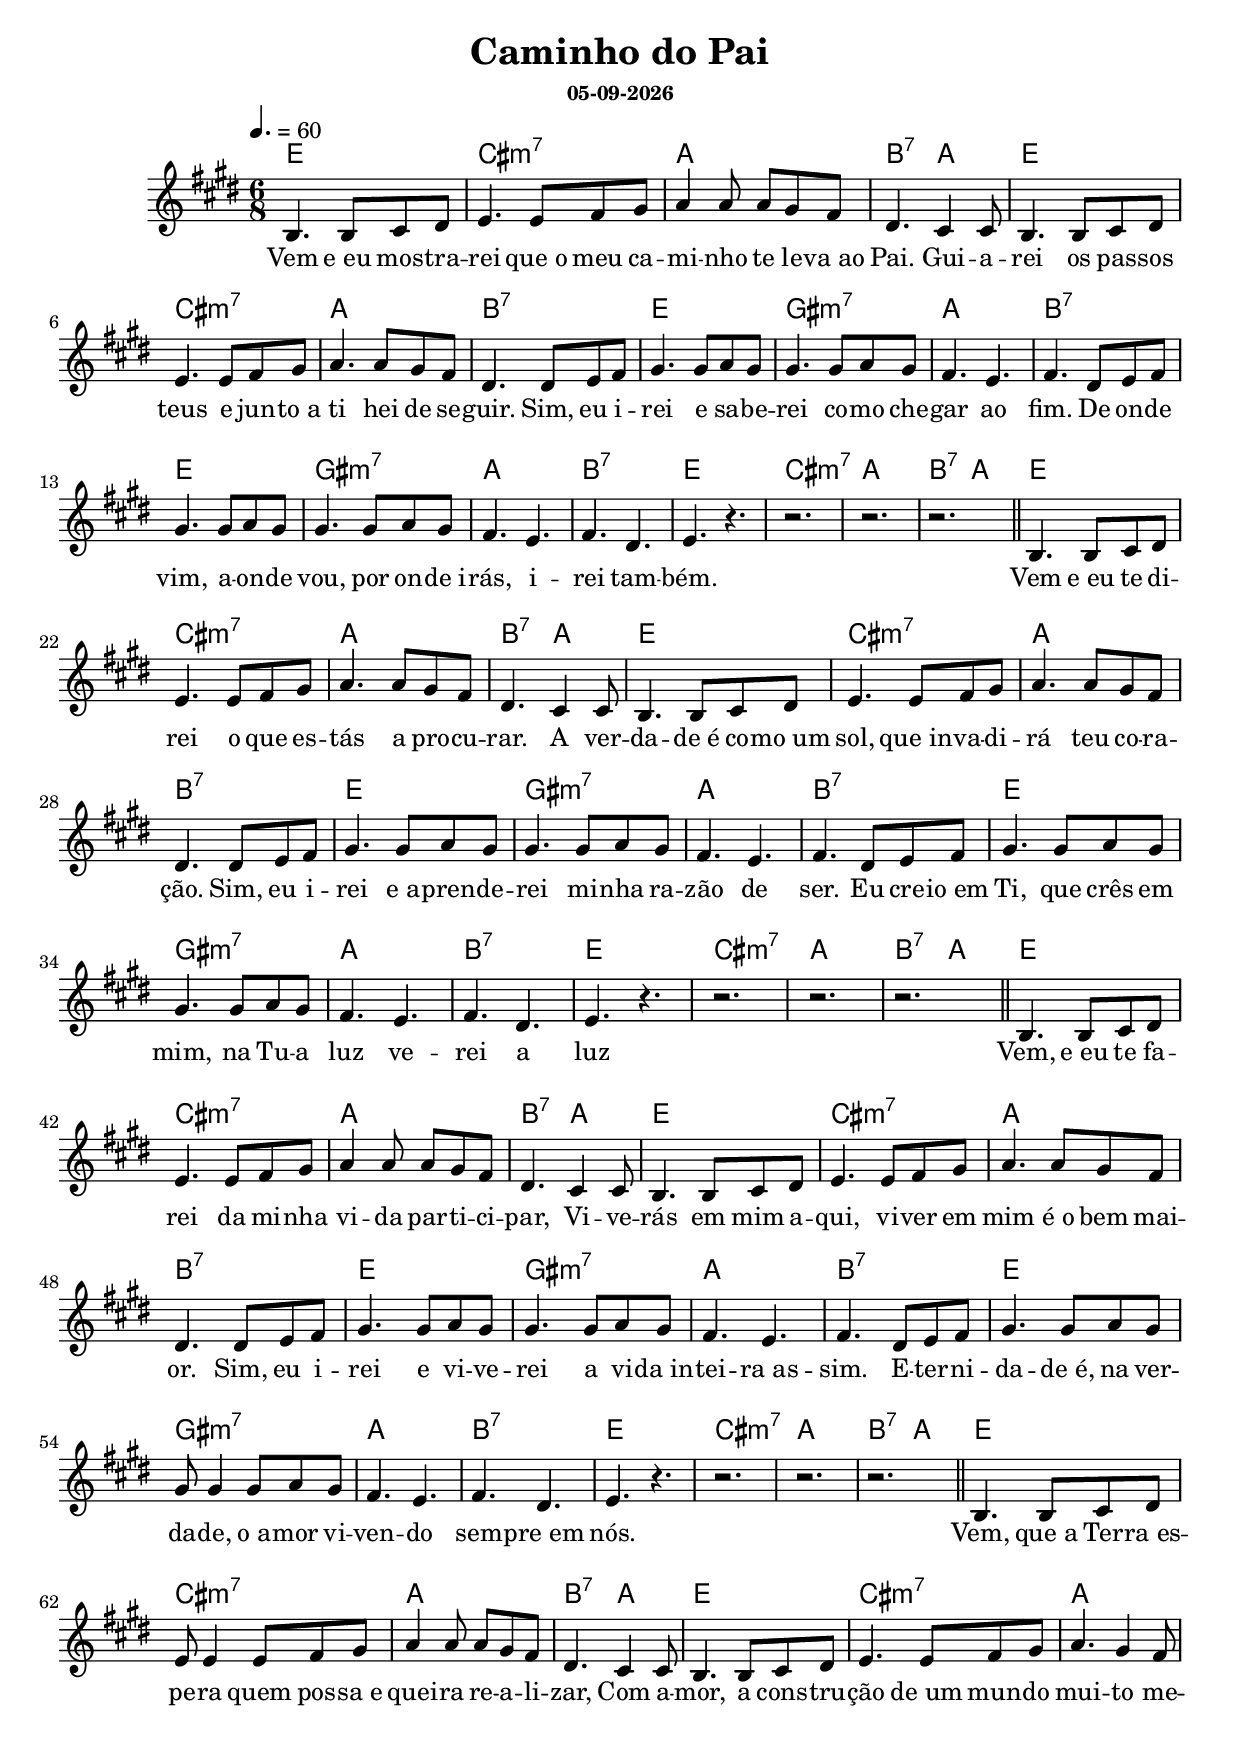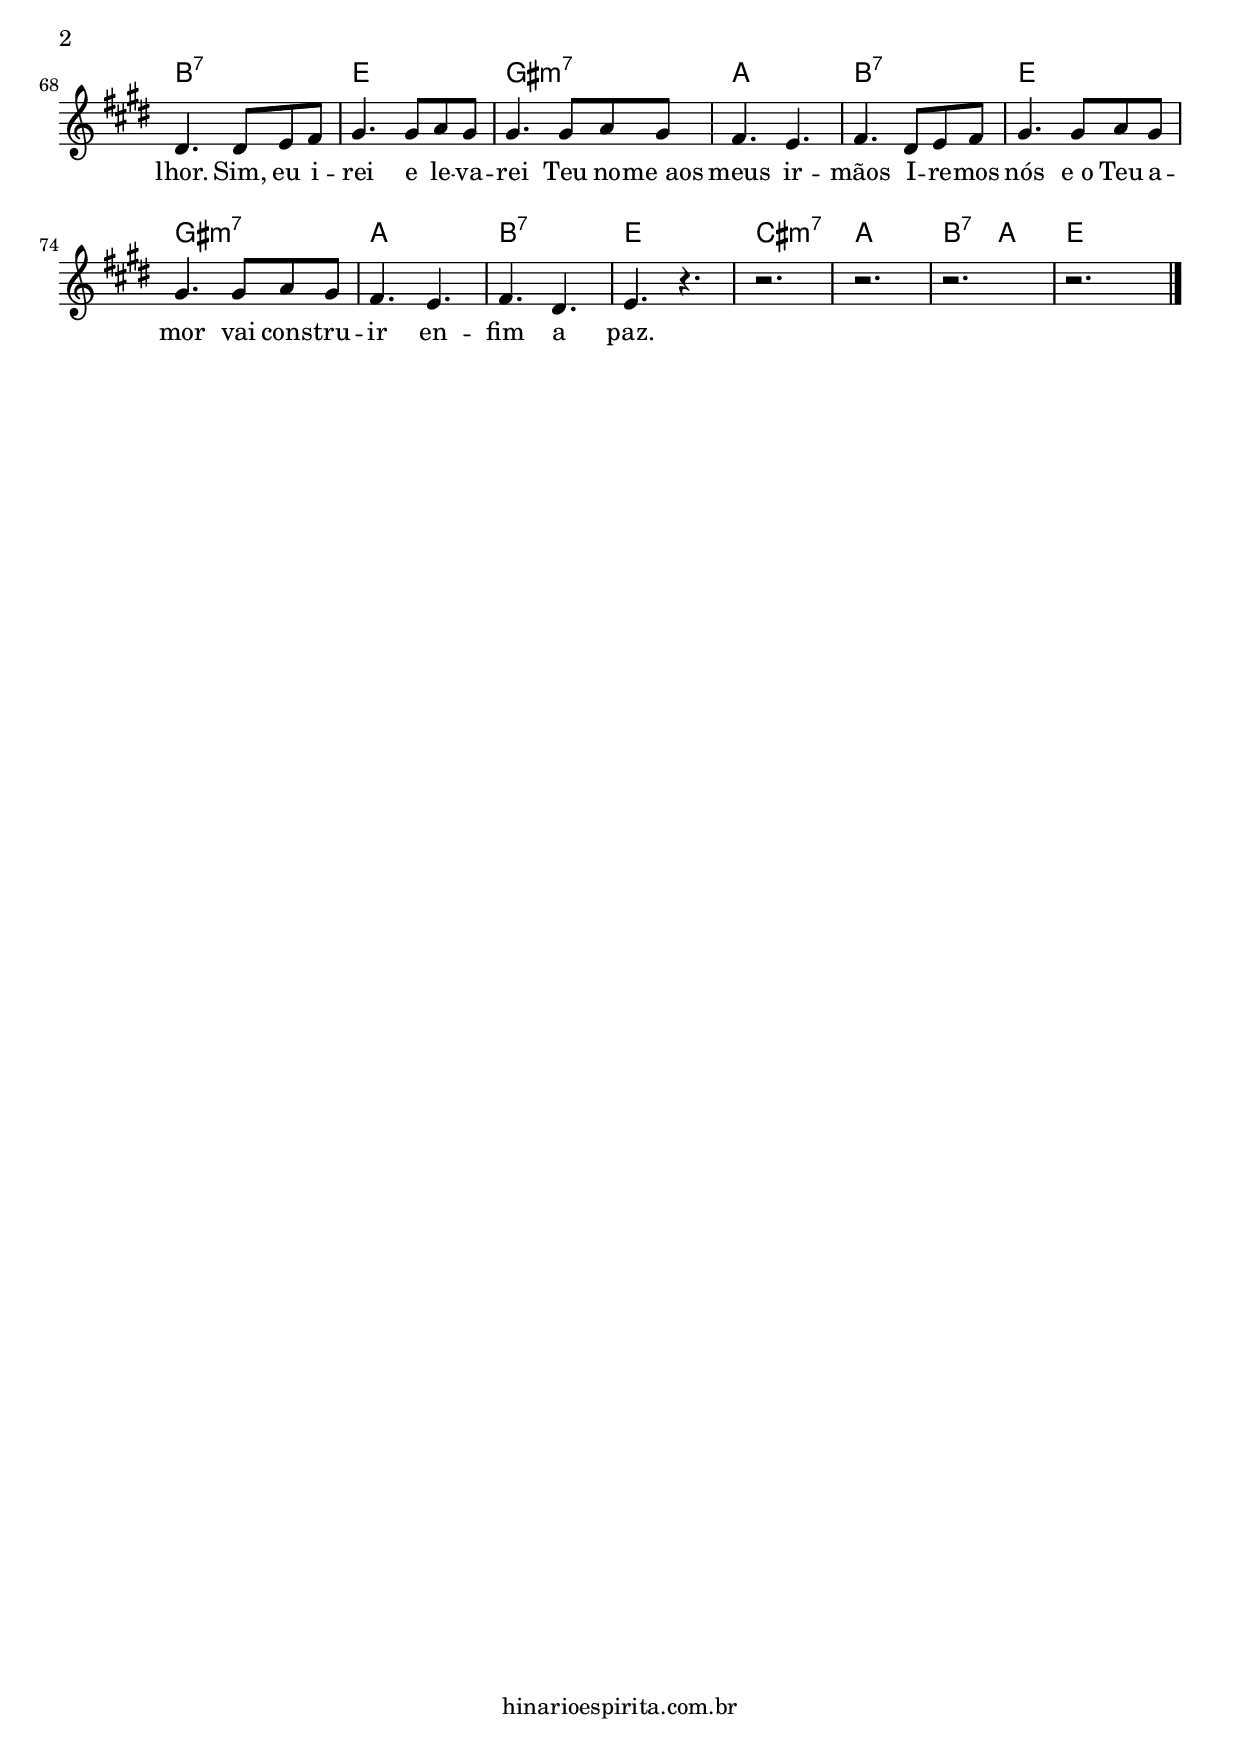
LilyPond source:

\version "2.16.0"
\pointAndClickOff

\header {
  title = "Caminho do Pai"
  subsubtitle = #(strftime "%d-%m-%Y" (localtime (current-time)))
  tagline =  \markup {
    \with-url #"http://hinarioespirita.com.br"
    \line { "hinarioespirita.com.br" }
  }
}

melodia = \relative c' {
  \key e \major
  \time 6/8
  \tempo 4. = 60
  \clef treble

  % 1
  b4. b8 cis dis | e4. e8 fis gis | a4 a8 a gis fis | dis4. cis4 cis8 |
  b4. b8 cis dis | e4. e8 fis gis | a4. a8 gis fis | dis4. dis8 e fis |
  gis4. gis8 a gis | gis4. gis8 a gis | fis4. e | fis dis8 e fis |
  gis4. gis8 a gis | gis4. gis8 a gis | fis4. e | fis dis | 
  e4. r4. | r2. | r | r | 
  
  \bar "||"
  b4. b8 cis dis | e4. e8 fis gis | a4. a8 gis fis | dis4. cis4 cis8 |
  b4. b8 cis dis | e4. e8 fis gis | a4. a8 gis fis | dis4. dis8 e fis |
  gis4. gis8 a gis | gis4. gis8 a gis | fis4. e | fis dis8 e fis |
  gis4. gis8 a gis | gis4. gis8 a gis | fis4. e | fis dis | 
  e4. r4. | r2. | r | r | 
  
  \bar "||"
  b4. b8 cis dis | e4. e8 fis gis | a4 a8 a gis fis | dis4. cis4 cis8 |
  b4. b8 cis dis | e4. e8 fis gis | a4. a8 gis fis | dis4. dis8 e fis |
  gis4. gis8 a gis | gis4. gis8 a gis | fis4. e | fis dis8 e fis |
  gis4. gis8 a gis | gis gis4 gis8 a gis | fis4. e | fis dis | 
  e4. r4. | r2. | r | r | 
  
  \bar "||"
  b4. b8 cis dis | e e4 e8 fis gis | a4 a8 a gis fis | dis4. cis4 cis8 |
  b4. b8 cis dis | e4. e8 fis gis | a4. gis4 fis8 | dis4. dis8 e fis |
  gis4. gis8 a gis | gis4. gis8 a gis | fis4. e | fis dis8 e fis |
  gis4. gis8 a gis | gis4. gis8 a gis | fis4. e | fis dis | 
  e4. r4. | r2. | r | r | r \bar "|."
}

letra = \lyricmode {
  Vem e_eu mos -- tra -- rei que_o meu ca -- mi -- nho te le -- va_ao Pai.  
  Gui -- a -- rei os pas -- sos teus e jun -- to_a ti hei de se -- guir.  
  Sim, eu i -- rei e sa -- be -- rei co -- mo che -- gar ao fim.  
  De on -- de vim, a -- on -- de vou, por on -- de_i -- rás, i -- rei tam -- bém.  
    
  Vem e_eu te di -- rei o que es -- tás a pro -- cu -- rar.  
  A ver -- da -- de_é co -- mo_um sol, que_in -- va -- di -- rá teu co -- ra -- ção.  
  Sim, eu i -- rei e_a -- pren -- de -- rei mi -- nha ra -- zão de ser.  
  Eu cre -- io_em Ti, que crês em mim, na Tu -- a luz ve -- rei a luz  
    
  Vem, e_eu te fa -- rei da mi -- nha vi -- da par -- ti -- ci -- par,  
  Vi -- ve -- rás em mim a -- qui, vi -- ver em mim é_o bem mai -- or.  
  Sim, eu i -- rei e vi -- ve -- rei a vi -- da_in -- tei -- ra_as -- sim.  
  E -- ter -- ni -- da -- de_é, na ver -- da -- de, o_a -- mor vi -- ven -- do sem -- pre_em nós.  
    
  Vem, que_a Ter -- ra_es -- pe -- ra quem pos -- sa_e quei -- ra re -- a -- li -- zar,  
  Com a -- mor, a cons -- tru -- ção de_um mun -- do mui -- to me -- lhor.  
  Sim, eu i -- rei e le -- va -- rei Teu no -- me_aos meus ir -- mãos  
  I -- re -- mos nós e_o Teu a -- mor vai cons -- tru -- ir en -- fim a paz.  
}

harmonia = \chordmode {
  \set majorSevenSymbol = \markup { 7M }
  e2. | cis:min7 | a | b4.:7 a | 
  e2. | cis:min7 | a | b:7 | 
  e | gis:min7 | a | b:7 |
  e | gis:min7 | a | b:7 |
  e | cis:min7 | a | b4.:7 a |

  e2. | cis:min7 | a | b4.:7 a | 
  e2. | cis:min7 | a | b:7 | 
  e | gis:min7 | a | b:7 |
  e | gis:min7 | a | b:7 |
  e | cis:min7 | a | b4.:7 a |
  
  e2. | cis:min7 | a | b4.:7 a | 
  e2. | cis:min7 | a | b:7 | 
  e | gis:min7 | a | b:7 |
  e | gis:min7 | a | b:7 |
  e | cis:min7 | a | b4.:7 a |
  
  e2. | cis:min7 | a | b4.:7 a | 
  e2. | cis:min7 | a | b:7 | 
  e | gis:min7 | a | b:7 |
  e | gis:min7 | a | b:7 |
  e | cis:min7 | a | b4.:7 a |
  e
}

\score {
  <<
    \new ChordNames { \harmonia }
    \new Staff <<
      \new Voice = "melodia" { \melodia }
      \lyricsto "melodia" \new Lyrics \letra
      \set Staff.midiInstrument = #"acoustic grand"
    >>
  >>
  \layout {}
  \midi {}
}
